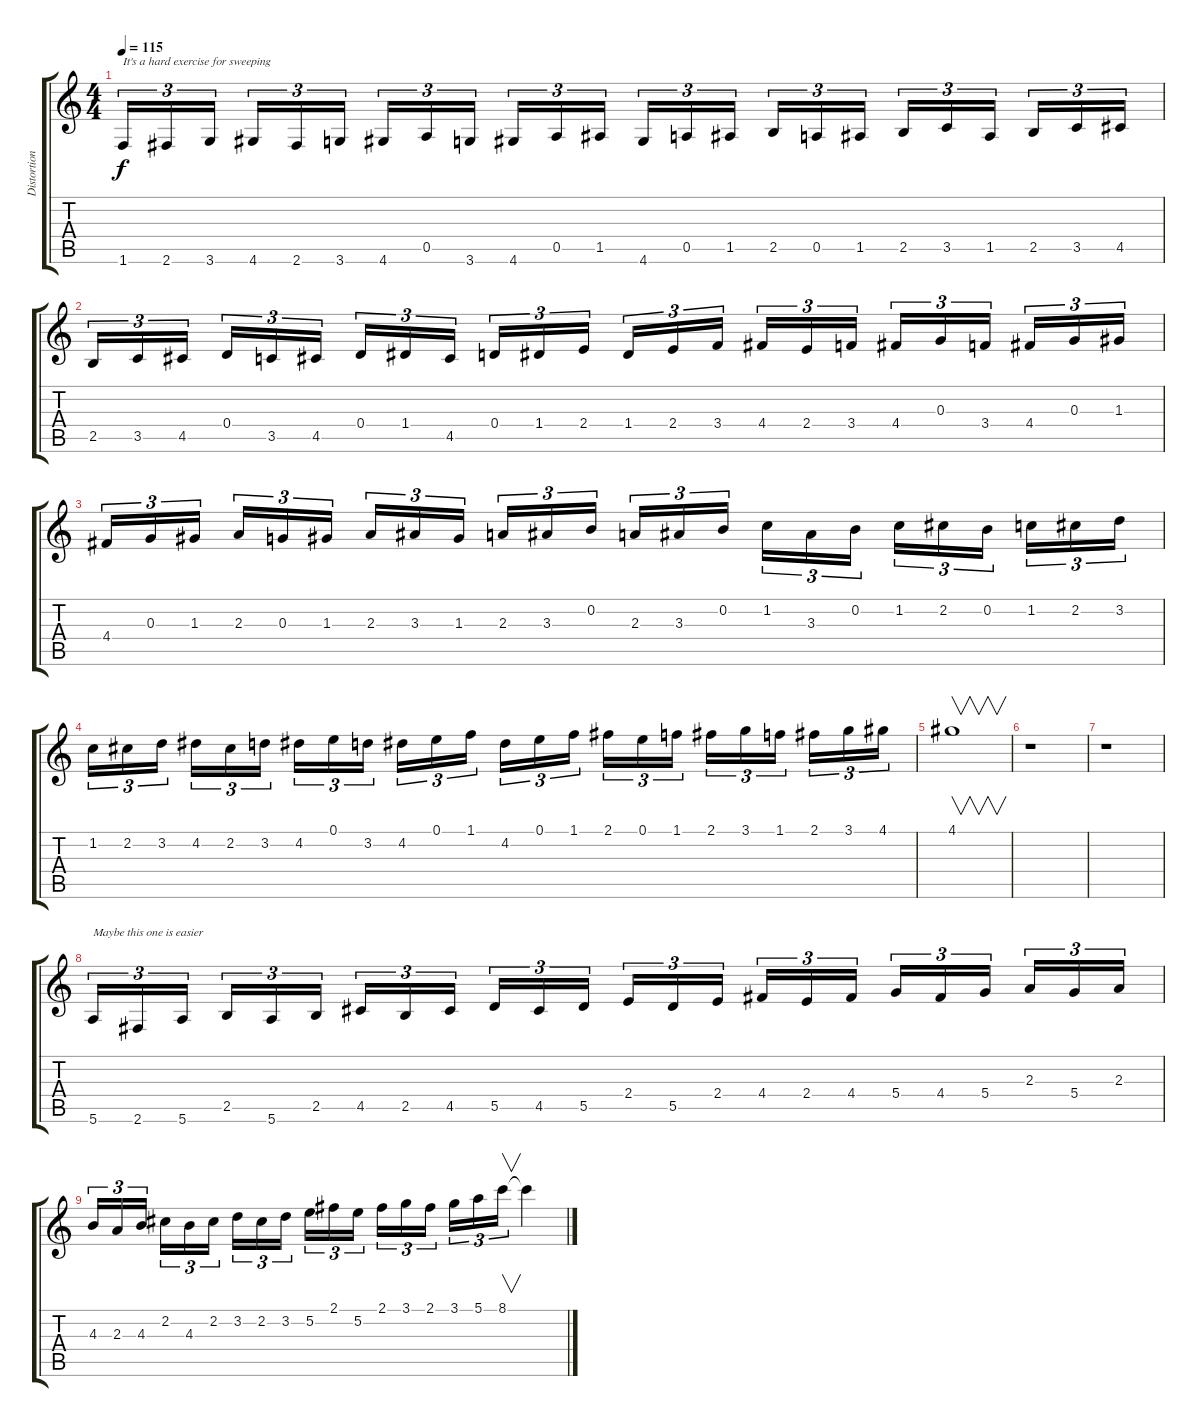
\track ("Distortion guitar" "Distortion") {instrument distortionguitar}
\staff {score tabs}
\tuning (E4 B3 G3 D3 A2 E2) {hide}
\ts (4 4)
\tempo 115
\clef g2
\ks c
1.6.16{tu (3 2) txt "It's a hard exercise for sweeping" dy f instrument distortionguitar} 2.6.16{tu (3 2)} 3.6.16{tu (3 2)} 4.6.16{tu (3 2)} 2.6.16{tu (3 2)} 3.6.16{tu (3 2)} 4.6.16{tu (3 2)} 0.5.16{tu (3 2)} 3.6.16{tu (3 2)} 4.6.16{tu (3 2)} 0.5.16{tu (3 2)} 1.5.16{tu (3 2)} 4.6.16{tu (3 2)} 0.5.16{tu (3 2)} 1.5.16{tu (3 2)} 2.5.16{tu (3 2)} 0.5.16{tu (3 2)} 1.5.16{tu (3 2)} 2.5.16{tu (3 2)} 3.5.16{tu (3 2)} 1.5.16{tu (3 2)} 2.5.16{tu (3 2)} 3.5.16{tu (3 2)} 4.5.16{tu (3 2)} |
2.5.16{tu (3 2)} 3.5.16{tu (3 2)} 4.5.16{tu (3 2)} 0.4.16{tu (3 2)} 3.5.16{tu (3 2)} 4.5.16{tu (3 2)} 0.4.16{tu (3 2)} 1.4.16{tu (3 2)} 4.5.16{tu (3 2)} 0.4.16{tu (3 2)} 1.4.16{tu (3 2)} 2.4.16{tu (3 2)} 1.4.16{tu (3 2)} 2.4.16{tu (3 2)} 3.4.16{tu (3 2)} 4.4.16{tu (3 2)} 2.4.16{tu (3 2)} 3.4.16{tu (3 2)} 4.4.16{tu (3 2)} 0.3.16{tu (3 2)} 3.4.16{tu (3 2)} 4.4.16{tu (3 2)} 0.3.16{tu (3 2)} 1.3.16{tu (3 2)} |
4.4.16{tu (3 2)} 0.3.16{tu (3 2)} 1.3.16{tu (3 2)} 2.3.16{tu (3 2)} 0.3.16{tu (3 2)} 1.3.16{tu (3 2)} 2.3.16{tu (3 2)} 3.3.16{tu (3 2)} 1.3.16{tu (3 2)} 2.3.16{tu (3 2)} 3.3.16{tu (3 2)} 0.2.16{tu (3 2)} 2.3.16{tu (3 2)} 3.3.16{tu (3 2)} 0.2.16{tu (3 2)} 1.2.16{tu (3 2)} 3.3.16{tu (3 2)} 0.2.16{tu (3 2)} 1.2.16{tu (3 2)} 2.2.16{tu (3 2)} 0.2.16{tu (3 2)} 1.2.16{tu (3 2)} 2.2.16{tu (3 2)} 3.2.16{tu (3 2)} |
1.2.16{tu (3 2)} 2.2.16{tu (3 2)} 3.2.16{tu (3 2)} 4.2.16{tu (3 2)} 2.2.16{tu (3 2)} 3.2.16{tu (3 2)} 4.2.16{tu (3 2)} 0.1.16{tu (3 2)} 3.2.16{tu (3 2)} 4.2.16{tu (3 2)} 0.1.16{tu (3 2)} 1.1.16{tu (3 2)} 4.2.16{tu (3 2)} 0.1.16{tu (3 2)} 1.1.16{tu (3 2)} 2.1.16{tu (3 2)} 0.1.16{tu (3 2)} 1.1.16{tu (3 2)} 2.1.16{tu (3 2)} 3.1.16{tu (3 2)} 1.1.16{tu (3 2)} 2.1.16{tu (3 2)} 3.1.16{tu (3 2)} 4.1.16{tu (3 2)} |
4.1.1{v} |
r.1 |
r.1 |
5.6.16{tu (3 2) txt "Maybe this one is easier"} 2.6.16{tu (3 2)} 5.6.16{tu (3 2)} 2.5.16{tu (3 2)} 5.6.16{tu (3 2)} 2.5.16{tu (3 2)} 4.5.16{tu (3 2)} 2.5.16{tu (3 2)} 4.5.16{tu (3 2)} 5.5.16{tu (3 2)} 4.5.16{tu (3 2)} 5.5.16{tu (3 2)} 2.4.16{tu (3 2)} 5.5.16{tu (3 2)} 2.4.16{tu (3 2)} 4.4.16{tu (3 2)} 2.4.16{tu (3 2)} 4.4.16{tu (3 2)} 5.4.16{tu (3 2)} 4.4.16{tu (3 2)} 5.4.16{tu (3 2)} 2.3.16{tu (3 2)} 5.4.16{tu (3 2)} 2.3.16{tu (3 2)} |
4.3.16{tu (3 2)} 2.3.16{tu (3 2)} 4.3.16{tu (3 2)} 2.2.16{tu (3 2)} 4.3.16{tu (3 2)} 2.2.16{tu (3 2)} 3.2.16{tu (3 2)} 2.2.16{tu (3 2)} 3.2.16{tu (3 2)} 5.2.16{tu (3 2)} 2.1.16{tu (3 2)} 5.2.16{tu (3 2)} 2.1.16{tu (3 2)} 3.1.16{tu (3 2)} 2.1.16{tu (3 2)} 3.1.16{tu (3 2)} 5.1.16{tu (3 2)} 8.1.16{v tu (3 2)} 8.1{t}.4
